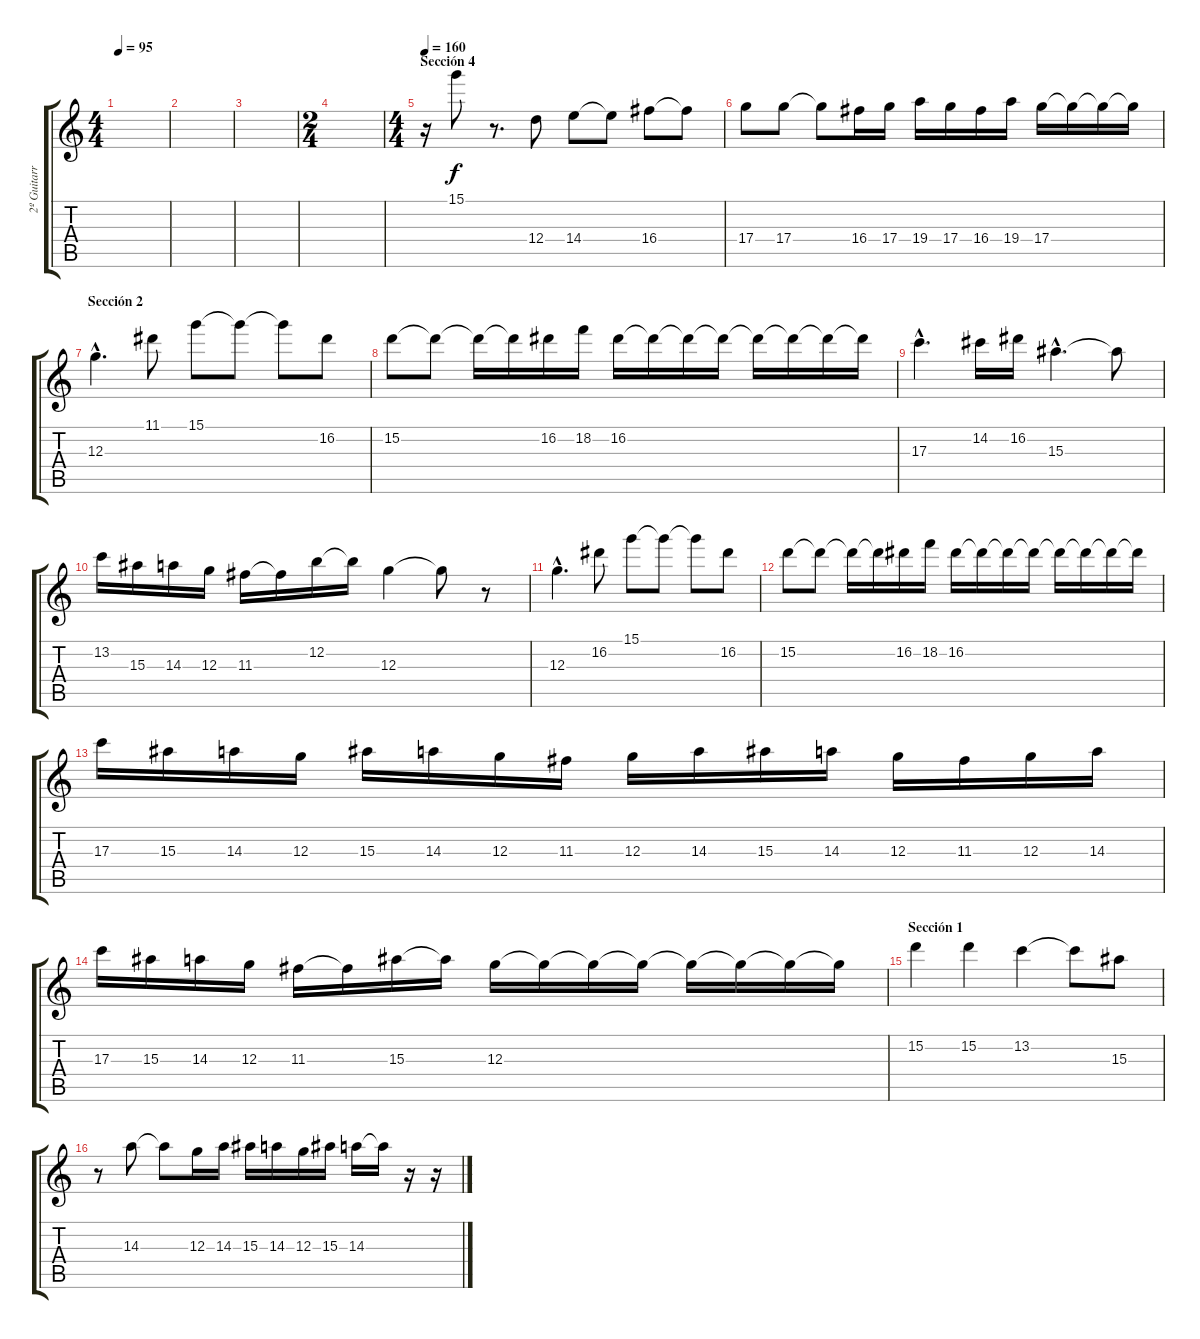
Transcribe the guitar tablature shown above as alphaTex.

\track ("2º Guitarra" "2º Guitarr") {instrument overdrivenguitar}
\staff {score tabs}
\tuning (E4 B3 G3 D3 A2 E2) {hide}
\ts (4 4)
\tempo 95
\clef g2
\ks c
|
|
|
\ts (2 4)
|
\ts (4 4)
\section ("" "Sección 4")
\tempo 160
r.16{volume 10} 15.1.8 r.8{d} 12.4.8 14.4.8 14.4{t}.8 16.4.8 16.4{t}.8 |
17.4.8 17.4.8 17.4{t}.8 16.4.16 17.4.16 19.4.16 17.4.16 16.4.16 19.4.16 17.4.16 17.4{t}.16 17.4{t}.16 17.4{t}.16 |
\section ("" "Sección 2")
12.3{hac}.4{d} 11.1.8 15.1.8 15.1{t}.8 15.1{t}.8 16.2.8 |
15.2.8 15.2{t}.8 15.2{t}.16 15.2{t}.16 16.2.16 18.2.16 16.2.16 16.2{t}.16 16.2{t}.16 16.2{t}.16 16.2{t}.16 16.2{t}.16 16.2{t}.16 16.2{t}.16 |
17.3{hac}.4{d} 14.2.16 16.2.16 15.3{hac}.4{d} 15.3{t}.8 |
13.2.16 15.3.16 14.3.16 12.3.16 11.3.16 11.3{t}.16 12.2.16 12.2{t}.16 12.3.4 12.3{t}.8 r.8 |
12.3{hac}.4{d} 16.2.8 15.1.8 15.1{t}.8 15.1{t}.8 16.2.8 |
15.2.8 15.2{t}.8 15.2{t}.16 15.2{t}.16 16.2.16 18.2.16 16.2.16 16.2{t}.16 16.2{t}.16 16.2{t}.16 16.2{t}.16 16.2{t}.16 16.2{t}.16 16.2{t}.16 |
17.3.16 15.3.16 14.3.16 12.3.16 15.3.16 14.3.16 12.3.16 11.3.16 12.3.16 14.3.16 15.3.16 14.3.16 12.3.16 11.3.16 12.3.16 14.3.16 |
17.3.16 15.3.16 14.3.16 12.3.16 11.3.16 11.3{t}.16 15.3.16 15.3{t}.16 12.3.16 12.3{t}.16 12.3{t}.16 12.3{t}.16 12.3{t}.16 12.3{t}.16 12.3{t}.16 12.3{t}.16 |
\section ("" "Sección 1")
15.2.4 15.2.4 13.2.4 13.2{t}.8 15.3.8 |
r.8 14.3.8 14.3{t}.8 12.3.16 14.3.16 15.3.16 14.3.16 12.3.16 15.3.16 14.3.16 14.3{t}.16 r.16 r.16
